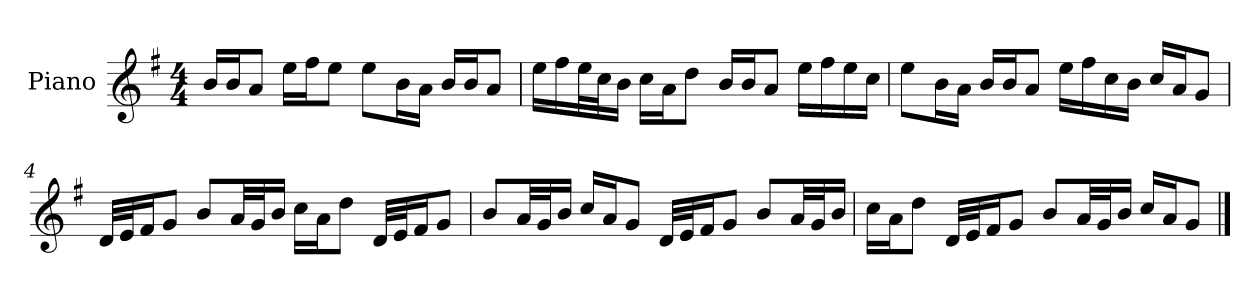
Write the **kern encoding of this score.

**kern
*part1
*staff1
*I"Piano
*I'P-no
*clefG2
*k[f#]
*M4/4
*MM90
=1
16b/LL
16b/J
8a/J
16ee\LL
16ff#\J
8ee\J
8ee\L
16b\L
16a\JJ
16b/LL
16b/J
8a/J
=2
16ee\LL
16ff#\
32ee\L
32cc\J
16b\JJ
16cc\LL
16a\J
8dd\J
16b/LL
16b/J
8a/J
16ee\LL
16ff#\
16ee\
16cc\JJ
=3
8ee\L
16b\L
16a\JJ
16b/LL
16b/J
8a/J
16ee\LL
16ff#\
16cc\
16b\JJ
16cc/LL
16a/J
8g/J
!!LO:LB:g=z
=4
32d/LLL
32e/J
16f#/J
8g/J
8b/L
32a/LL
32g/J
16b/JJ
16cc\LL
16a\J
8dd\J
32d/LLL
32e/J
16f#/J
8g/J
=5
8b/L
32a/LL
32g/J
16b/JJ
16cc/LL
16a/J
8g/J
32d/LLL
32e/J
16f#/J
8g/J
8b/L
32a/LL
32g/J
16b/JJ
=6
16cc\LL
16a\J
8dd\J
32d/LLL
32e/J
16f#/J
8g/J
8b/L
32a/LL
32g/J
16b/JJ
16cc/LL
16a/J
8g/J
==
*-
